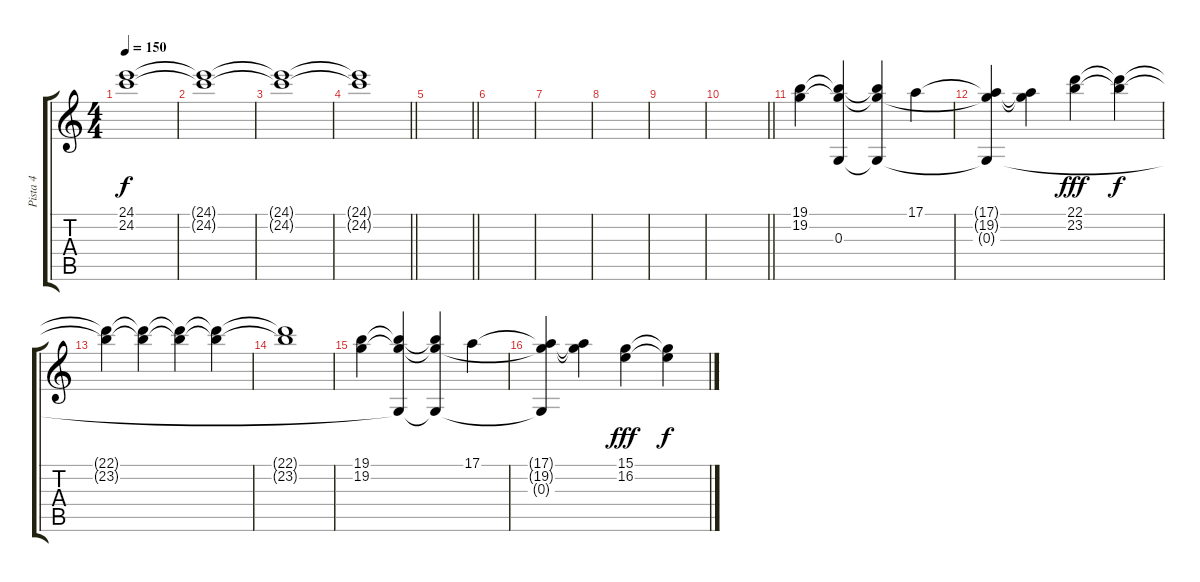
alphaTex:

\track ("Pista 4" "Pista 4") {instrument synthstrings1}
\staff {score tabs}
\tuning (E4 C4 G3 C3 G2 C2) {hide}
\ts (4 4)
\tempo 150
\clef g2
\ks c
(24.1{t} 24.2{t}).1{dy f} |
(24.1{t} 24.2{t}).1 |
(24.1{t} 24.2{t}).1 |
\barLineRight lightlight
(24.1{t} 24.2{t}).1 |
\section ("" "")
\barLineRight lightlight
|
|
|
|
|
\barLineRight lightlight
|
\section ("" "")
(19.1 19.2).4{volume 9 instrument synthstrings1} (19.1{t} 19.2{t} 0.3).4 (19.1{t} 19.2{t} 0.3{t}).4 17.1.4 |
(17.1{t} 19.2{t} 0.3{t}).4 (17.1{t} 19.2{t}).4 (22.1 23.2).4{dy fff} (22.1{t} 23.2{t}).4{dy f} |
(22.1{t} 23.2{t}).4 (22.1{t} 23.2{t}).4 (22.1{t} 23.2{t}).4 (22.1{t} 23.2{t}).4 |
(22.1{t} 23.2{t}).1 |
(19.1 19.2).4{volume 12} (19.1{t} 19.2{t} 0.3{t}).4 (19.1{t} 19.2{t} 0.3{t}).4 17.1.4 |
(17.1{t} 19.2{t} 0.3{t}).4 (17.1{t} 19.2{t}).4 (15.1 16.2).4{dy fff} (15.1{t} 16.2{t}).4{dy f}
